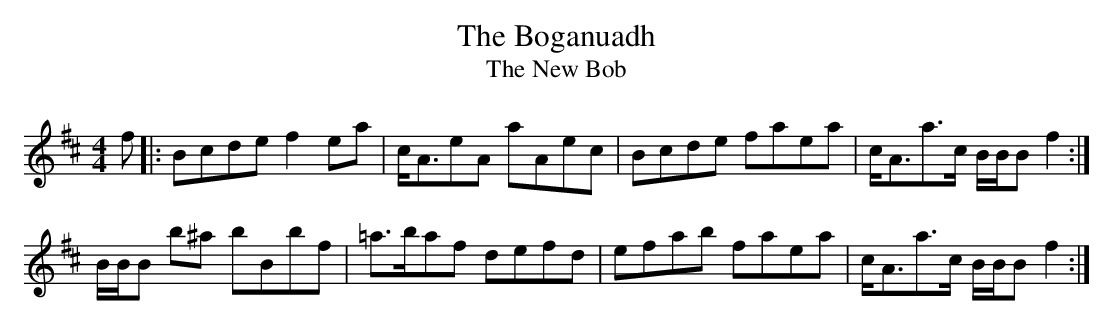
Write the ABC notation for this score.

X:1
T:Boganuadh, The
T:The New Bob
M:4/4
L:1/8
K:Bm
f|:Bcde f2 ea|c<AeA aAec|Bcde faea|c<Aa>c B/B/B f2:|
B/B/B b^a bBbf|=a>baf defd|efab faea|c<Aa>c B/B/B f2:|
